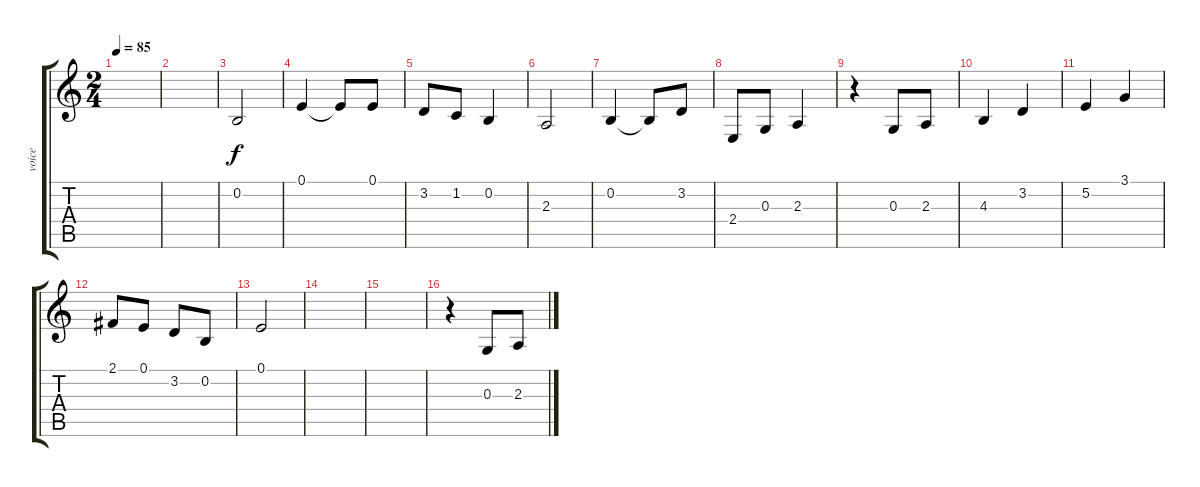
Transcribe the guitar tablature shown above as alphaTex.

\track ("voice" "voice") {instrument violin}
\staff {score tabs}
\tuning (E4 B3 G3 D3 A2 E2) {hide}
\ts (2 4)
\tempo 85
\clef g2
\ks c
|
|
0.2.2 |
0.1.4 0.1{t}.8 0.1.8 |
3.2.8 1.2.8 0.2.4 |
2.3.2 |
0.2.4 0.2{t}.8 3.2.8 |
2.4.8 0.3.8 2.3.4 |
r.4 0.3.8 2.3.8 |
4.3.4 3.2.4 |
5.2.4 3.1.4 |
2.1.8 0.1.8 3.2.8 0.2.8 |
0.1.2 |
|
|
r.4 0.3.8 2.3.8
